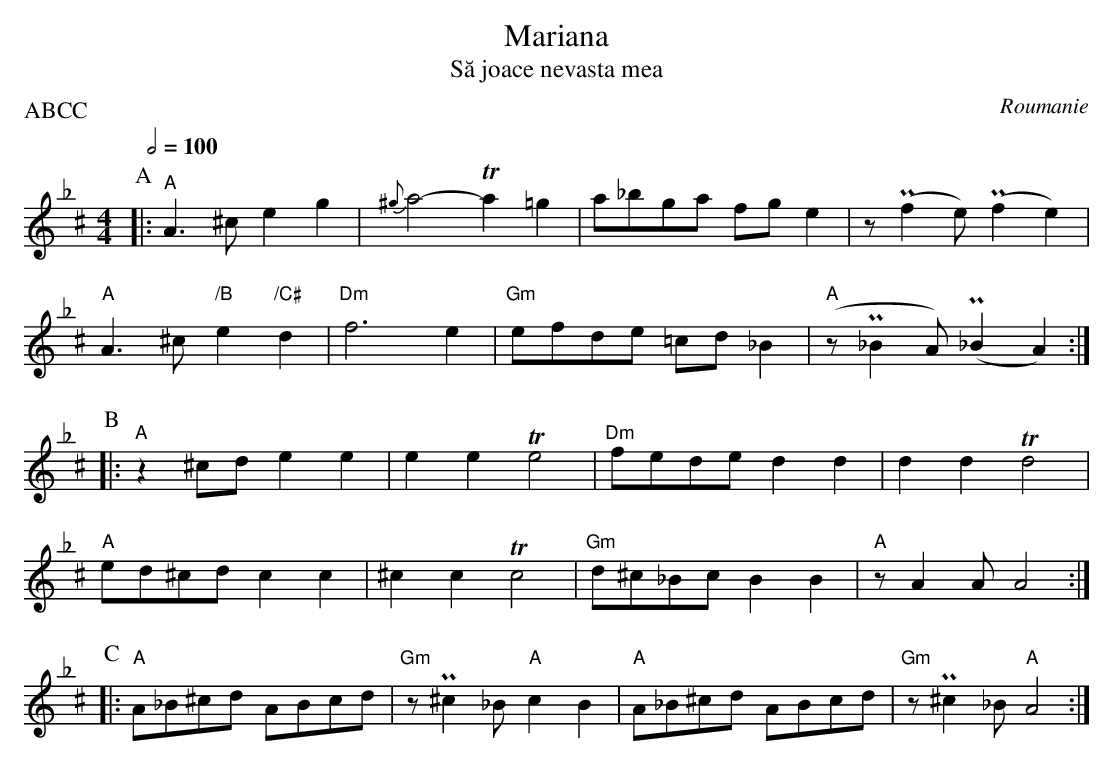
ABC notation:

X:1
T:Mariana
T:S\ua joace nevasta mea
O:Roumanie
P:ABCC
Q:1/2=100
M:4/4
L:1/4
K:Am _b ^c
P:A
|: "A"A>^c eg | {^g}a2- Ta=g | a/_b/g/a/ f/g/e | z/(Pfe/) (Pfe) |
"A"A>^c "/B"e"/C#"d | "Dm"f3 e | "Gm"e/f/d/e/ =c/d/_B | "A"(z/P_BA/) (P_BA) :|
P:B
|: "A"z^c/d/ ee | ee Te2 | "Dm"f/e/d/e/ dd | dd Td2 |
"A"e/d/^c/d/ cc | ^cc Tc2 | "Gm"d/^c/_B/c/ BB | "A"z/AA/ A2 :|
P:C
|: "A"A/_B/^c/d/ A/B/c/d/ | "Gm"z/P^c_B/ "A"cB | "A"A/_B/^c/d/ A/B/c/d/ | "Gm"z/P^c_B/ "A"A2 :|
